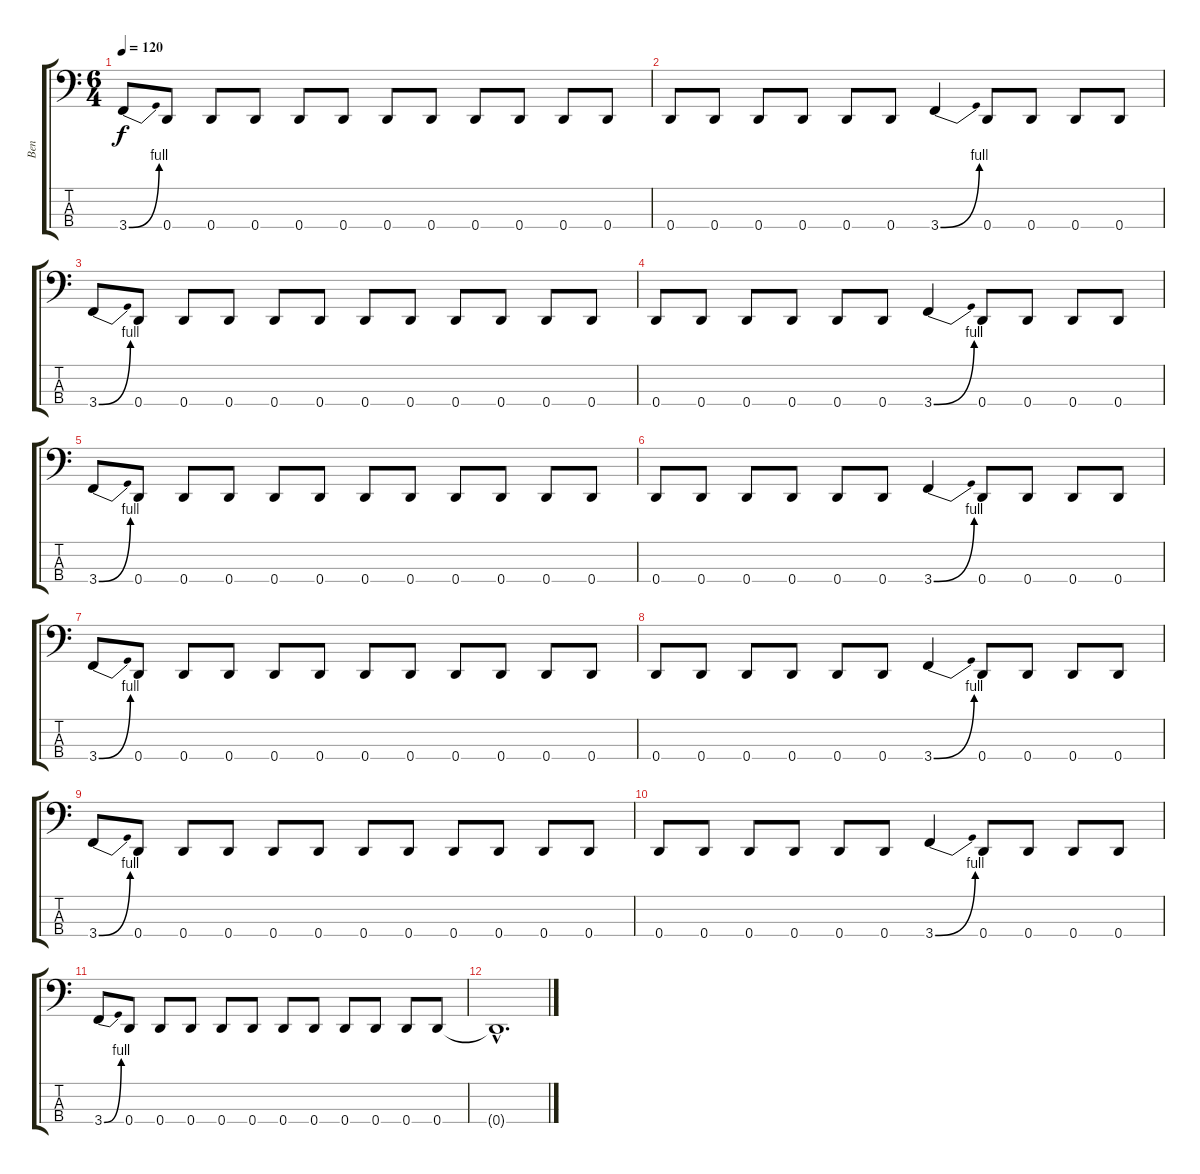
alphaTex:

\track ("Ben" "Ben") {instrument electricbassfinger}
\staff {score tabs}
\tuning (G2 D2 A1 D1) {hide}
\ts (6 4)
\tempo 120
\clef f4
\ks c
3.4{be (bend 0 0 60 4)}.8{dy f} 0.4.8 0.4.8 0.4.8 0.4.8 0.4.8 0.4.8 0.4.8 0.4.8 0.4.8 0.4.8 0.4.8 |
0.4.8 0.4.8 0.4.8 0.4.8 0.4.8 0.4.8 3.4{be (bend 0 0 60 4)}.4 0.4.8 0.4.8 0.4.8 0.4.8 |
3.4{be (bend 0 0 60 4)}.8 0.4.8 0.4.8 0.4.8 0.4.8 0.4.8 0.4.8 0.4.8 0.4.8 0.4.8 0.4.8 0.4.8 |
0.4.8 0.4.8 0.4.8 0.4.8 0.4.8 0.4.8 3.4{be (bend 0 0 60 4)}.4 0.4.8 0.4.8 0.4.8 0.4.8 |
3.4{be (bend 0 0 60 4)}.8 0.4.8 0.4.8 0.4.8 0.4.8 0.4.8 0.4.8 0.4.8 0.4.8 0.4.8 0.4.8 0.4.8 |
0.4.8 0.4.8 0.4.8 0.4.8 0.4.8 0.4.8 3.4{be (bend 0 0 60 4)}.4 0.4.8 0.4.8 0.4.8 0.4.8 |
3.4{be (bend 0 0 60 4)}.8 0.4.8 0.4.8 0.4.8 0.4.8 0.4.8 0.4.8 0.4.8 0.4.8 0.4.8 0.4.8 0.4.8 |
0.4.8 0.4.8 0.4.8 0.4.8 0.4.8 0.4.8 3.4{be (bend 0 0 60 4)}.4 0.4.8 0.4.8 0.4.8 0.4.8 |
3.4{be (bend 0 0 60 4)}.8 0.4.8 0.4.8 0.4.8 0.4.8 0.4.8 0.4.8 0.4.8 0.4.8 0.4.8 0.4.8 0.4.8 |
0.4.8 0.4.8 0.4.8 0.4.8 0.4.8 0.4.8 3.4{be (bend 0 0 60 4)}.4 0.4.8 0.4.8 0.4.8 0.4.8 |
3.4{be (bend 0 0 60 4)}.8 0.4.8 0.4.8 0.4.8 0.4.8 0.4.8 0.4.8 0.4.8 0.4.8 0.4.8 0.4.8 0.4.8 |
0.4{hac t}.1{d}
